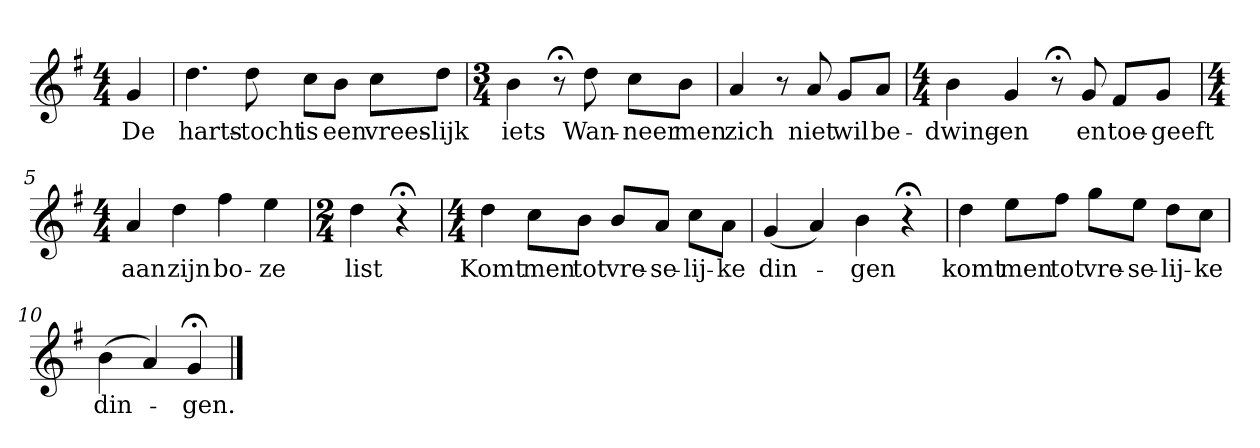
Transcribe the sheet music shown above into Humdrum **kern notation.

**kern	**text
*part1	*part1
*staff1	*staff1
*k[f#]	*
*G:	*
*M4/4	*
*MM120	*
=	=
4g	De
=1	=1
4.dd	harts-
8dd	-tocht
8ccL	is
8bJ	een
8ccL	vrees-
8ddJ	-lijk
=2	=2
*M3/4	*
4b	iets
8r;<	.
8dd	Wan-
8ccL	-neer
8bJ	men
=3	=3
4a	zich
8r	.
8a	niet
8gL	wil
8aJ	be-
=4	=4
*M4/4	*
4b	-dwing-
4g	-en
8r;<	.
8g	en
8f#L	toe-
8gJ	-geeft
=5	=5
*M4/4	*
4a	aan
4dd	zijn
4ff#	bo-
4ee	-ze
=6	=6
*M2/4	*
4dd	list
4r;<	.
=7	=7
*M4/4	*
4dd	Komt
8ccL	men
8bJ	tot
8bL	vre-
8aJ	-se-
8ccL	-lij-
8aJ	-ke
=8	=8
(4g	din-
4a)	.
4b	-gen
4r;<	.
=9	=9
4dd	komt
8eeL	men
8ff#J	tot
8ggL	vre-
8eeJ	-se-
8ddL	-lij-
8ccJ	-ke
=10	=10
(4b	din-
4a)	.
4g;<	-gen.
==	==
*-	*-
